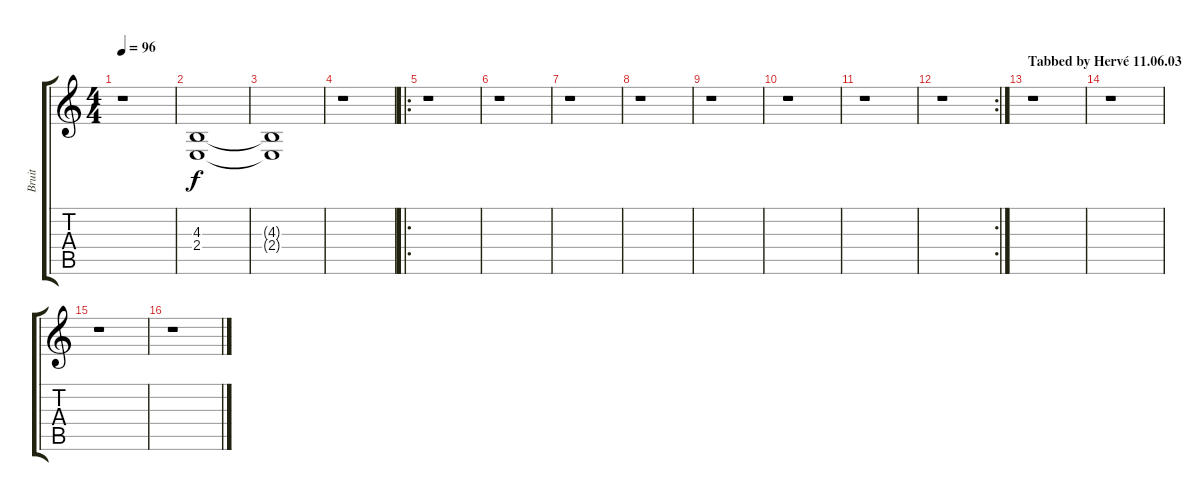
\track ("Bruit " "Bruit ") {instrument drawbarorgan}
\staff {score tabs}
\tuning (E4 B3 G3 D3 A2 E2) {hide}
\ts (4 4)
\tempo 96
\clef g2
\ks c
r.1{dy f} |
(4.3 2.4).1 |
(4.3{t} 2.4{t}).1 |
r.1 |
\ro
r.1 |
r.1 |
r.1 |
r.1 |
r.1 |
r.1 |
r.1 |
\rc 2
r.1 |
\section ("" "Tabbed by Hervé 11.06.03")
r.1 |
r.1 |
r.1 |
r.1
